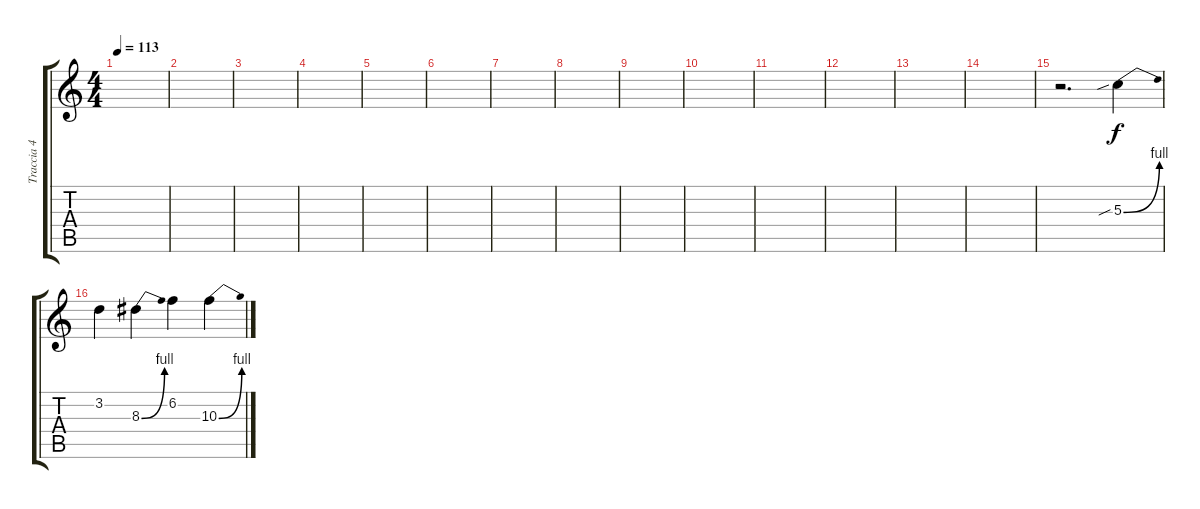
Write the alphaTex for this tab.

\track ("Traccia 4" "Traccia 4") {instrument distortionguitar}
\staff {score tabs}
\tuning (E4 B3 G3 D3 A2 E2) {hide}
\ts (4 4)
\tempo 113
\clef g2
\ks c
|
|
|
|
|
|
|
|
|
|
|
|
|
|
r.2{d} 5.3{be (bend 0 0 60 4) sib}.4 |
3.2.4 8.3{be (bend 0 0 60 4)}.4 6.2.4 10.3{be (bend 0 0 60 4)}.4
